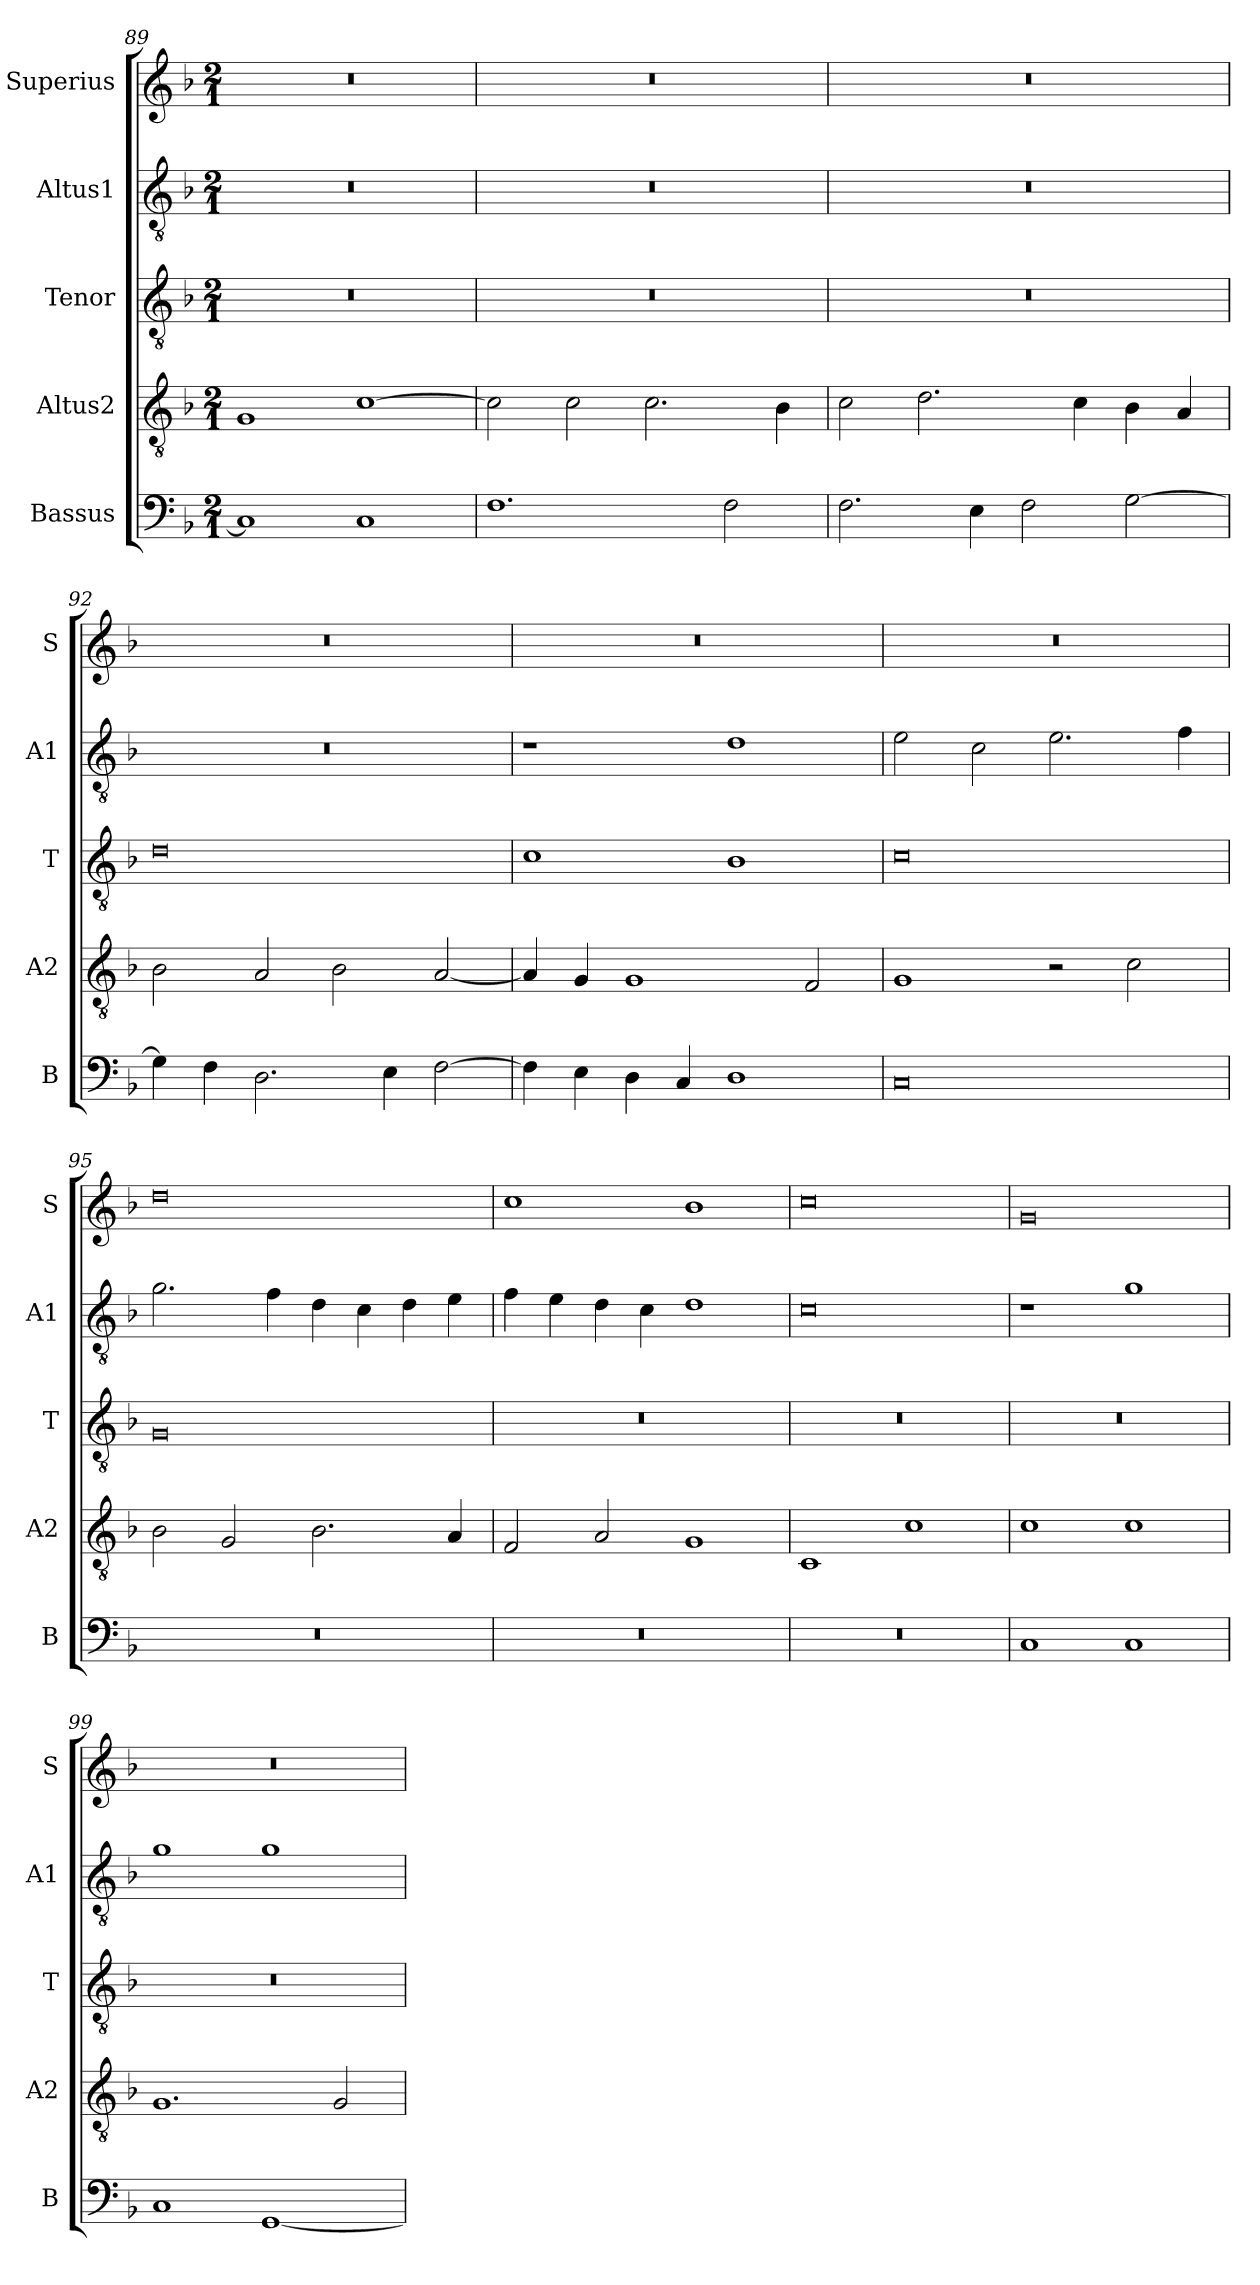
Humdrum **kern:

**kern	**kern	**kern	**kern	**kern
*part5	*part4	*part3	*part2	*part1
*staff5	*staff4	*staff3	*staff2	*staff1
*I"Bassus	*I"Altus2	*I"Tenor	*I"Altus1	*I"Superius
*I'B	*I'A2	*I'T	*I'A1	*I'S
*clefF4	*clefGv2	*clefGv2	*clefGv2	*clefG2
*k[b-]	*k[b-]	*k[b-]	*k[b-]	*k[b-]
*M2/1	*M2/1	*M2/1	*M2/1	*M2/1
=89	=89	=89	=89	=89
1C]	1G	0r	0r	0r
1C	[1c	.	.	.
=90	=90	=90	=90	=90
1.F	2c\]	0r	0r	0r
.	2c\	.	.	.
.	2.c\	.	.	.
2F\	.	.	.	.
.	4B-\	.	.	.
=91	=91	=91	=91	=91
2.F\	2c\	0r	0r	0r
.	2.d\	.	.	.
4E\	.	.	.	.
2F\	.	.	.	.
.	4c\	.	.	.
[2G\	4B-\	.	.	.
.	4A/	.	.	.
=92	=92	=92	=92	=92
4G\]	2B-\	0d	0r	0r
4F\	.	.	.	.
2.D\	2A/	.	.	.
.	2B-\	.	.	.
4E\	.	.	.	.
[2F\	[2A/	.	.	.
=93	=93	=93	=93	=93
4F\]	4A/]	1c	1r	0r
4E\	4G/	.	.	.
4D\	1G	.	.	.
4C/	.	.	.	.
1D	.	1B-	1d	.
.	2F/	.	.	.
=94	=94	=94	=94	=94
0C	1G	0c	2e\	0r
.	.	.	2c\	.
.	2r	.	2.e\	.
.	2c\	.	.	.
.	.	.	4f\	.
=95	=95	=95	=95	=95
0r	2B-\	0G	2.g\	0dd
.	2G/	.	.	.
.	.	.	4f\	.
.	2.B-\	.	4d\	.
.	.	.	4c\	.
.	.	.	4d\	.
.	4A/	.	4e\	.
=96	=96	=96	=96	=96
0r	2F/	0r	4f\	1cc
.	.	.	4e\	.
.	2A/	.	4d\	.
.	.	.	4c\	.
.	1G	.	1d	1b-
=97	=97	=97	=97	=97
0r	1C	0r	0c	0cc
.	1c	.	.	.
=98	=98	=98	=98	=98
1C	1c	0r	1r	0g
1C	1c	.	1g	.
=99	=99	=99	=99	=99
1C	1.G	0r	1g	0r
[1GG	.	.	1g	.
.	2G/	.	.	.
=	=	=	=	=
*-	*-	*-	*-	*-
